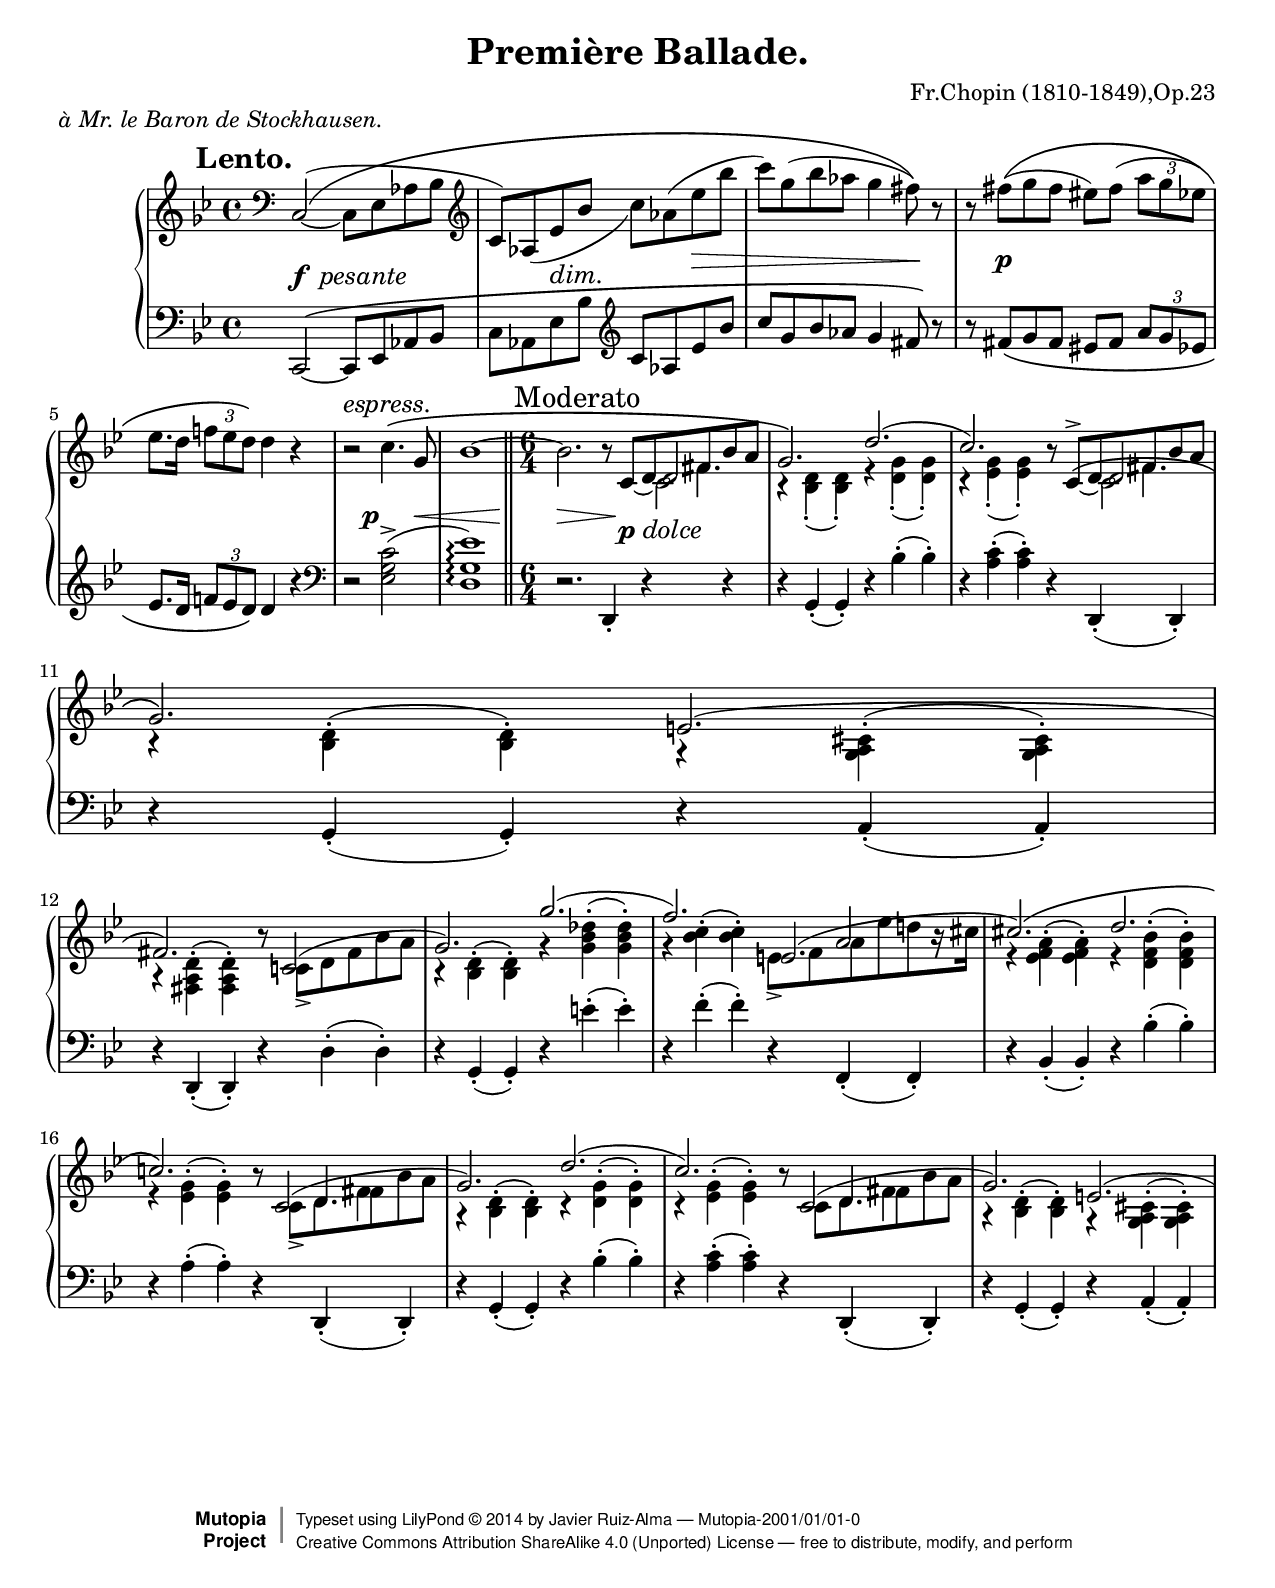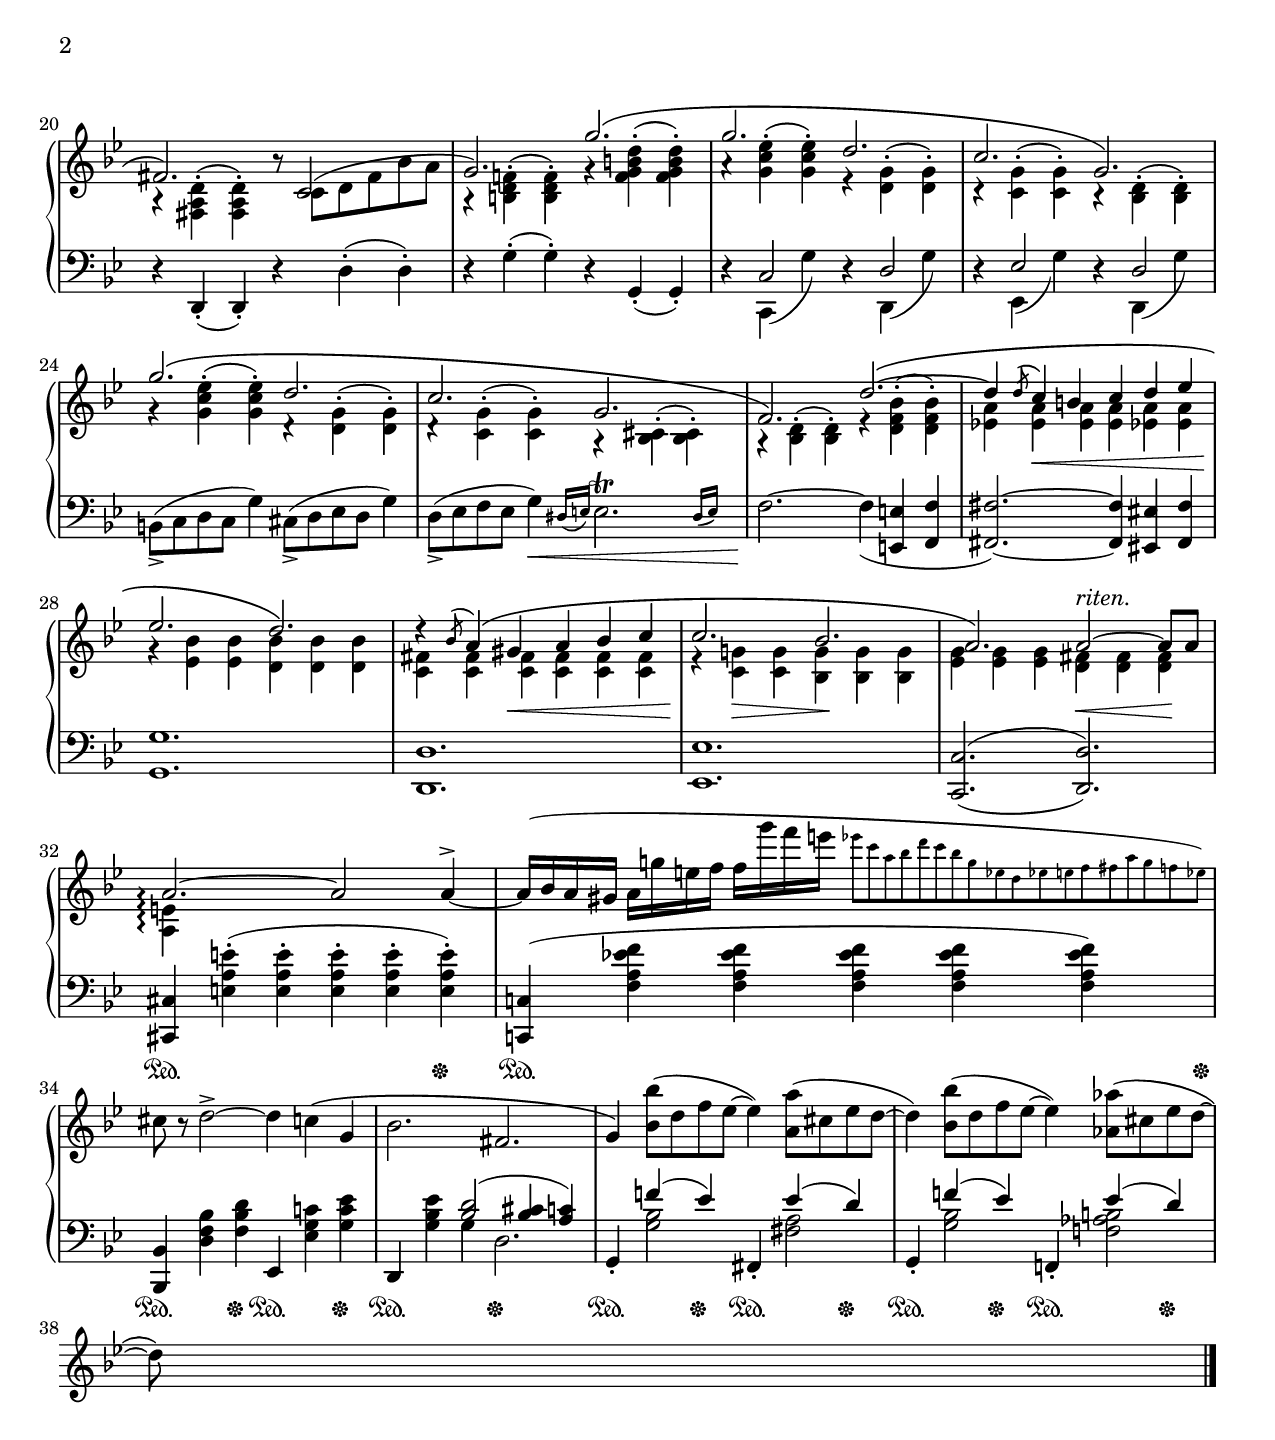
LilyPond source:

%%--------------------------------------------------------------------
% The Mutopia Project
% LilyPond template for keyboard solo piece
%%--------------------------------------------------------------------

\version "2.18.2"

#(set-default-paper-size "letter")
#(set-global-staff-size 20)

\paper {
    top-margin = 8\mm                              %-minimum top-margin: 8mm
    top-markup-spacing.basic-distance = #5         %-dist. from bottom of top margin to the first markup/title
    markup-system-spacing.basic-distance = #6      %-dist. from header/title to first system
    top-system-spacing.basic-distance = #12        %-dist. from top margin to system in pages with no titles
    last-bottom-spacing.basic-distance = #11       %-pads music from copyright block
    ragged-bottom = ##t
    ragged-last-bottom = ##t
}

\header {
    title = "Première Ballade."
    composer = "Fr.Chopin (1810-1849),Op.23"
    piece = \markup \italic "à Mr. le Baron de Stockhausen."
    date = "1836"
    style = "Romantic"
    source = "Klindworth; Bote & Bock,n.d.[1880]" % "Mikuli; Schirmer, 1894"

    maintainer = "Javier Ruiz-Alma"
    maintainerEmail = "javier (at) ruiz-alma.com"
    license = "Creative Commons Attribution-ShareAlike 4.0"

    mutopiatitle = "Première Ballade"
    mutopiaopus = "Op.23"
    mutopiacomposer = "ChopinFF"
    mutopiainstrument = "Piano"

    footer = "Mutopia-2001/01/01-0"
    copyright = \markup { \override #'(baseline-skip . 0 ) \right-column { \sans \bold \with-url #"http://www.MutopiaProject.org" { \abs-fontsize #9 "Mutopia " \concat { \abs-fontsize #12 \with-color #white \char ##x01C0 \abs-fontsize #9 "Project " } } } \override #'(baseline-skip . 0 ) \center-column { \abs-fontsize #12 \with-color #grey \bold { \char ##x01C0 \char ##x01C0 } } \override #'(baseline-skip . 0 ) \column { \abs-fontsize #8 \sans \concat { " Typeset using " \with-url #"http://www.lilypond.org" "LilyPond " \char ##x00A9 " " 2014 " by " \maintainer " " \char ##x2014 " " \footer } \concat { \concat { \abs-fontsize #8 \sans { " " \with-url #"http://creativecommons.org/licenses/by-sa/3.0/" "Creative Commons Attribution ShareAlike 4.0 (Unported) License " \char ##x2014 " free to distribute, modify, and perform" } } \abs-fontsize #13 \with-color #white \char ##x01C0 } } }
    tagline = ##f
}

%--------Definitions
\version "2.18.2"

%--------Definitions for Chopin Ballade 1
staffUp = \change Staff = "upper"
staffDown = \change Staff = "lower"
mBreak = { \break }



global = {
  \key g \minor
}


hideF = \tweak #'stencil ##f \f
hideP = \tweak #'stencil ##f \p
hideMF = \tweak #'stencil ##f \mf

tempoLargo = \tempo 4 = 55
tempoMod = \tempo 4 = 75
tempoAgitato = \tempo 4 = 80
hideTempo = \set Score.tempoHideNote = ##t
lentoLegend = \markup \huge \right-align \bold \raise #1.5 "Lento."
moderatoLegend = \markup \center-align \huge "     Moderato"
riten = \markup { \italic "riten." }
fPesante = \markup \concat { \dynamic "f" \italic \larger "  pesante" }
pDolce = \markup \concat { \dynamic "p" \italic \larger " dolce" }
dimTxt = \markup \italic \larger "dim."
espressTxt = \markup \italic \larger "espress."

setRestDirDown = \override Rest #'direction = #down
setRestDirUp = \override Rest #'direction = #up
doubleSlursOn = \set doubleSlurs = ##t
doubleSlursOff = \set doubleSlurs = ##f
connectArpeggio = \set Staff.connectArpeggios = ##t
hairpinToBarline = \once \override Hairpin.to-barline = ##t

cadenzaSizeOn = {
  \override NoteHead.font-size = #-4
  \override Accidental.font-size = #-4
  \override AccidentalCautionary.font-size = #-4
  \override Beam.beam-thickness = #0.28
}
cadenzaSizeOff = {
  \revert NoteHead.font-size
  \revert Accidental.font-size
  \revert AccidentalCautionary.font-size
  \revert Beam.beam-thickness
}


alignBeamOne = \once \override Beam.positions = #'(-1.2 . -1.2)

moveNoteOne = \once \override NoteColumn #'force-hshift = #-0.55

halfNotehead = {
  \once \override NoteHead.stencil = #ly:text-interface::print
  \once \override NoteHead.text = \markup \musicglyph #"noteheads.s2"
}

%---------Pavel's snippet from LSR to change clef at beginning of staff
% Append markup in the text property to the grob
#(define (append-markup grob old-stencil)
  (ly:stencil-combine-at-edge
    old-stencil X RIGHT (ly:text-interface::print grob)))

trebleToBass = {
  \clef bass
  % Fake staff clef appearance
  \once \override Staff.Clef.glyph-name = #"clefs.G"
  \once \override Staff.Clef.Y-offset = #-1
  % Append change clef to the time signature
  \once \override Staff.TimeSignature.text = \markup {
    \hspace #1.2
    \raise #1
    \musicglyph #"clefs.F_change"
  }
  \once \override Staff.TimeSignature.stencil = #(lambda (grob)
    (append-markup grob (ly:time-signature::print grob)))
}

%{
ten = \tenuto

hidePP = \tweak #'stencil ##f \pp


piuPP = \markup { \right-align \concat { \italic \bold "più " \dynamic pp } }
piuP = \markup { \left-align \concat { \italic \bold "più " \dynamic p } }

breatheFermata = {
  \once \override BreathingSign.text = \markup {
  \combine
  \musicglyph #"scripts.rcomma"
  \raise #1
  \musicglyph #"scripts.ufermata"
  }
  \breathe
}
shiftNoteRight = \override NoteColumn.force-hshift = #1.3
shiftNoteRightTwo = \override NoteColumn.force-hshift = #0.5
shiftNoteLeft = \override NoteColumn.force-hshift = #-1.0
shiftNoteNone = \revert NoteColumn.force-hshift
pushDynLeft = \once \override DynamicText.extra-offset = #'( -0.5 . 0 )
moveDynOne = \once \override DynamicText.extra-offset = #'( -2.0 . -2.8 )
moveDynTwo = \once \override Hairpin.extra-offset = #'( 1.6 . -1.5 )
moveDynTre = \once \override Hairpin.extra-offset = #'( 0 . -1 )
moveDynQtr = \once \override Hairpin.extra-offset = #'( 0 . 0.8 )
moveDynCin = \once \override DynamicText.extra-offset = #'( 0 . 0.8 )
moveDynSix = \once \override TextScript.extra-offset = #'( -0.5 . 3 )
moveDynSep = \once \override DynamicText.extra-offset = #'( -2.5 . 2.5 )
moveDynOct = \once \override DynamicText.extra-offset = #'( -3.2 . 3.5 )
moveDynNov = \once \override DynamicText.extra-offset = #'( 0.6 . 1.4 )
moveDynTen = \once \override DynamicText.extra-offset = #'( 0 . -2.4 )
moveDynEle = \once \override DynamicText.extra-offset = #'( -1.5 . -2.5 )
moveDynTwe = \once \override Hairpin.rotation = #'(9 0.5 0)
moveDynThi = \once \override TextScript.extra-offset = #'( -0.7 . -4 )
moveDynFou = \once \override DynamicText.extra-offset = #'( -2.5 . -3.8 )
moveDynFif = \once \override DynamicText.extra-offset = #'( -4.8 . -4.7 )
moveDynSixt = \once \override Hairpin.extra-offset = #'( -3 . 0 )
moveDynSevt = \once \override Hairpin.extra-offset = #'( 0 . -0.6 )
moveDynEigt = \once \override DynamicText.extra-offset = #'( 0 . -0.6 )
openHairpin = \once \override Hairpin.height = #1
lengthenHairpin = \once \override Hairpin.minimum-length = #8
brokenHairpin = {
  \override Hairpin.to-barline = ##f
  \override Hairpin.after-line-breaking = ##t
}
spacerOne = { \hideNotes \shiftOff a,,8 \unHideNotes }
timeSigParenth = \once \override Staff.TimeSignature.stencil = #(lambda (grob) (parenthesize-stencil 
      (ly:time-signature::print grob) 0.1 0.4 0.4 0.1 ))
timeSigShowBeg = {
  \once \override Staff.TimeSignature #'break-visibility = #begin-of-line-visible
  \set Staff.explicitKeySignatureVisibility = #begin-of-line-visible 
}

shapeSlurOne = \shape #'((0 . 0) (0 . 0) (0 . 0) (-0.5 . 0)) Slur
shapeSlurTwo = \shape #'((-1.0 . 1.3) (0 . 1.0) (0 . 0.1) (-0.9 . 0.2)) Slur
shapeSlurTre = \shape #'((1.0 . -0.8) (2 . -6.0) (-1 . 0.8) (0 . 1.2)) PhrasingSlur
shapeSlurQtr = \shape #'((0.6 . 2) (2 . -1.5) (0 . 0) (0 . 0)) Slur
shapeSlurCin = \shape #'((-0.5 . 0) (3 . 2) (-2 . 2) (-0.5 . -1.6)) PhrasingSlur
shapeSlurSix = \shape #'(
               ((0.4 . -1.6) (3 . 0.4) (0 . 0) (0 . 0))
               ((0 . -0.4) (0 . -0.2) (0 . -0.4) (-0.5 . -1.2))
               ) PhrasingSlur
shapeSlurSep = \shape #'((0.5 . 2) (1 . 0.5) (0 . 0) (0 . 0)) Slur
shapeSlurOct = \shape #'((0 . 0) (1 . -0.8) (-1 . -1) (-0.5 . -1)) Slur
shapeSlurNov = \shape #'((0.4 . 2) (1 . 2.2) (0 . 2.2) (-0.7 . 2.7)) Slur
shapeSlurEle = \shape #'((0.5 . 1) (0 . 0.3) (0 . 0.3) (-0.5 . 1)) Slur
shapeSlurTwe = \shape #'((0 . 0) (0 . 0) (0 . 0) (2 . 0)) Slur
shapeSlurThi = \shape #'((0 . 0) (0 . 0) (-0.5 . 0.6) (0 . -0.8)) PhrasingSlur
shapeSlurFou = \shape #'((0.5 . -1.8) (1 . -0.5) (-1 . -0.4) (-0.5 . -1.8)) PhrasingSlur
shapeSlurFif = \shape #'(
               ((0.7 . -0.9) (3 . 1.2) (-1 . 1.2) (-0.5 . 0))
               ((0 . 0) (2 . 1.3) (-1 . 1.3) (-0.5 . 0.5))
               ) PhrasingSlur
shapeSlurSixt = \shape #'((0.8 . -1.8) (4 . 2) (-7 . 2) (-0.5 . -2.5)) PhrasingSlur
shapeSlurSevt = \shape #'((0 . -0.5) (2 . 2) (-3 . 0.5) (-0.5 . 0)) PhrasingSlur
shapeSlurEigt = \shape #'((0.5 . 2.8) (0 . 2) (0 . 1.3) (0 . 1)) Slur
shapeSlurNint = \shape #'((1.0 . 2.1) (1 . 1.3) (-1 . 0.3) (-1.5 . 0.8)) PhrasingSlur
shapeSlurTwen = \shape #'((1.0 . 1.1) (1.5 . 0.4) (-1 . 0.0) (-0.5 . 0.3)) PhrasingSlur
shapeSlurTwUn = \shape #'((0 . 0.4) (0 . 0.3) (0 . 0) (-0.5 . 0)) Slur

alignBeamOne = \once \override Beam.damping = #4
alignBeamTwo = \once \override Beam.positions = #'(0.3 . 0.7)
alignBeamTre = \once \override Beam.positions = #'(1.0 . 2.0)
alignBeamQtr = \once \override Beam.positions = #'(-5.5 . -6.6)
alignBeamCin = \override Beam.positions = #'(2.2 . 2.6)
alignBeamSix = \once \override Beam.positions = #'(5.7 . 8)
alignBeamRev = \revert Beam.positions

moveNoteOne = \once \override NoteColumn #'force-hshift = #-1.9
moveNoteTwo = \once \override NoteColumn #'force-hshift = #1
moveNoteTre = \once \override NoteColumn #'force-hshift = #-0.7

moveScriptOne = \once \override TextScript.extra-offset = #'( -2.5 . -2.8 )

preBrokenBeam = {
  \override Beam.layer = #0
  \override Stem.layer = #3
  \override Accidental.layer = #3
  \override NoteHead.layer = #15
  \override StaffSymbol.layer = #3
  \override TextScript.layer = #1
}
preBrokenBeamOne = { 
  \once \override TextScript.staff-padding = #0
  \once \override TextScript.vertical-skylines = #'()
  \once \override TextScript.extra-offset = #'( -1 . 3.3 )
}
preBrokenBeamTwo = { 
  \once \override TextScript.staff-padding = #0
  \once \override TextScript.vertical-skylines = #'()
  \once \override TextScript.extra-offset = #'( -1 . 4.2 )
}
preBrokenBeamTre = { 
  \once \override TextScript.staff-padding = #0
  \once \override TextScript.vertical-skylines = #'()
  \once \override TextScript.extra-offset = #'( -0.9 . 4.8 )
}
postBrokenBeam = {
  \revert Beam.layer
  \revert Stem.layer
  \revert NoteHead.layer
  \revert StaffSymbol.layer
  \revert TextScript.layer
}
breakBeamOne = \markup {
                   \with-dimensions #'(2 . 7) #'(0 . 0)
                   \with-color #white
                   \filled-box #'(5.0 . 9.0) #'(1.0 . 1.8) #0
}
breakBeamTwo = \markup {
                   \with-dimensions #'(2 . 7) #'(0 . 0)
                   \with-color #white
                   \filled-box #'(5.2 . 8.4) #'(1.0 . 1.8) #0
}
breakBeamTre = \markup {
                   \with-dimensions #'(2 . 7) #'(0 . 0)
                   \with-color #white
                   \filled-box #'(5.2 . 8.4) #'(1.05 . 1.9) #0
}
breakBeamQtr = \markup {
                   \with-dimensions #'(2 . 7) #'(0 . 0)
                   \with-color #white
                   \filled-box #'(5.3 . 8.6) #'(0.5 . 1.2) #0
}
breakBeamCin = \markup {
                   \with-dimensions #'(2 . 7) #'(0 . 0)
                   \with-color #white
                   \filled-box #'(5.0 . 8.3) #'(0.5 . 1.2) #0
}
breakBeamSix = \markup {
                   \with-dimensions #'(2 . 7) #'(0 . 0)
                   \with-color #white
                   \filled-box #'(5.2 . 8.2) #'(0.5 . 1.2) #0
}
breakBeamSep = \markup {
                   \with-dimensions #'(2 . 7) #'(0 . 0)
                   \with-color #white
                   \filled-box #'(5.2 . 8.5) #'(0.5 . 1.2) #0
}
legendOne = \markup { \center-align \smaller "doux et soutenu" }
legendTwo = \markup { \center-align \italic \smaller "doux mais en dehors" }

ignoreClashOnce = \once \override NoteColumn.ignore-collision = ##t


%}


%------------Music

cadenzaOne = { 
  \stemDown \cadenzaSizeOn \alignBeamOne
  \scaleDurations 1/3 {
    ees8[ c a bes d c bes g ees d ees! e f fis a g f! ees]) 
  } \cadenzaSizeOff
}

upperOne =  \relative c {
  \setRestDirUp
  \time 4/4 \tempoLargo \hideTempo
  \trebleToBass
  \stemNeutral
  c2-\hideF(\(_~^\lentoLegend c8 ees aes bes              | %1
  \clef treble
  c8) aes_( ees' bes'  c) aes( ees' bes' | % 2
  c8) g( bes aes  g4 fis8)\) b,8\rest  | % 3
  b8\rest fis'(^\(-\hideP g fis  eis) fis( \times 2/3 { a g ees) }     | % 4
   \mBreak
  ees8. d16 \times 2/3 { f!8 ees d\) } d4 b\rest  | % 5
  \stemNeutral b2\rest^\espressTxt c4.\( g8    | % 6
  bes1~                     | % 7
   \time 6/4 \tempoMod
  bes2.^\moderatoLegend b8\rest \stemDown \hideNotes c,8_~ \unHideNotes c2-\hideMF    | % 8
  \stemUp g'2.\) d'(        | %9
  c2.) b8\rest \stemDown \hideNotes c,8\(_~ \unHideNotes c2 | %10
   \mBreak
  \stemUp g'2.\) e(         | %11
   \mBreak
  fis2.) b8\rest c,!2( s8   | %12
  g'2.) g'(                 | %13
  f2.) e,(                  | %14
  cis'2.)\( d               | %15
   \mBreak
  c!2.\) b8\rest c,2( s8    | %16
  g'2.) d'(                 | %17
  c2.) b8\rest c,2( s8      | %18
  g'2.) e(                  | %19
   \mBreak
  fis2.) b8\rest c,2( s8    | %20
  g'2.) g'\(                | %21
  g2. d                     | %22
  c2. g\)                   | %23
   \mBreak
  g'2.\( d                  | %24
  c2. g                     | %25
  f2.\) d'~\(               | %26
  d4 \acciaccatura  { d8 } c4 b c d ees  | %27
   \mBreak
  ees2. d\)                              | %28
  d4\rest \acciaccatura { bes8 } a4\( gis a bes c | %29
  c2. bes                                | %30
  a2.\) a2^\riten~ a8 a                  | %31
   \mBreak
  a2.\arpeggio ~ a2 a4->_~                         | %32
  a16( bes a gis \stemDown a g'! e f  f g'f e \cadenzaOne | %33
   \mBreak \stemNeutral
  cis8 b8\rest d2->~ d4 c\( g   | %34
  bes2. fis                     | %35
  g4\) <bes'bes,>8( d,f ees~ ees4) <a a,>8( cis,ees d~ | %36
  d4) <bes'bes,>8( d,f ees~ ees4) <aes aes,>8( cis,ees d ~ | %37
   \mBreak
  d)
  \bar "|."
%}
}

upperTwo =  \relative c' {
  \time 4/4
  \repeat unfold 7 { s1 | }      % 1-7
  \time 6/4
  %\mergeDifferentlyHeadedOn
  s2. s8 \stemUp c8-\hideP d fis bes a \stemDown   | % 8
  b,4\rest <d bes>-.( <d bes>-.) e\rest <g d>-.( <g d>-.) | % 9
  c,4\rest <g' ees>-.( <g ees>-.) s8 \stemUp c,8^> d fis bes a \stemDown   | %10
  b,4\rest <d bes>^.^( <d bes>^.) g,\rest <cis a g>^.^( <cis a g>^.)  | %11
  a4\rest <d a fis>^.^( <d a fis>^.) s8 c!_> d fis bes a  | %12
  b,4\rest <d bes>^.^( <d bes>^.) g\rest <des'bes g>^.^( <des bes g>^.)  | %13
  g,4\rest <bes c>^.^( <bes c>^.) e,8_>[ f a ees' d! b16\rest cis]  | %14
  e,4\rest <a f ees>^.^( <a f ees>^.) e\rest <bes' f d>^.^( <bes f d>^.)   | %15
  e,4\rest <g ees>^.^( <g ees>^.) s8 c,_> d fis bes a       | %16
  a,4\rest <d bes>^.^( <d bes>^.) c\rest <g'd>^.^(<g d>^.)    | %17
  c,4\rest <g'ees>^.^(<g ees>^.) s8 c, d fis bes a          | %18
  a,4\rest <d bes>^.^(<d bes>^.) g,\rest <cis a g>^.^(<cis a g>^.)  | %19
   \mBreak
  a4\rest <d a fis>^.^( <d a fis>^.) s8 c d fis bes a  | %20
  a,4\rest <f'!d b>4^.^( <f d b>^.) g\rest <d'b g f>^.^( <d b g f>^.)  | %21
  a4\rest <ees'c g>^.^( <ees c g>^.) e,\rest <g d>^.^( <g d>^.)   | %22
  c,4\rest <g'c,>^.^( <g c,>^.) b,\rest <d bes>^.^( <d bes>^.)   | %23
   \mBreak
  g4\rest <ees'c g>^.^( <ees c g>^.) d,\rest <g d>^.^( <g d>^.)   | %24
  d4\rest <g c,>^.^( <g c,>^.) a,\rest <cis bes>^.^( <cis bes>^.)  | %25
  a4\rest <d bes>^.^( <d bes>^.) e\rest <bes'f d>^.^( <bes f d>^.)  | %26
  <a ees!>4 <a ees> <a ees> <a ees> <a ees!> <a ees>  | %27
   \mBreak
  g\rest <bes ees,> <bes ees,> <bes d,> <bes d,> <bes d,>  | %28
  <fis c> <fis c> <fis c> <fis c> <fis c> <fis c>     | %29
  e\rest <g!c,> <g c,> <g bes,> <g bes,> <g bes,>     | %30
  <g ees> <g ees> <g ees> <fis d> <fis d> <fis d>     | %31
   \mBreak
  <e a,>4\arpeggio s1 s4                              | %32
  s1.                                                 | %33
}

upperTre = \relative c' {
  \time 4/4
  \repeat unfold 7 { s1 | } \time 6/4     % 1-7
  %\mergeDifferentlyHeadedOn
  \stemUp
  s1 d2-\hideP                       | % 8
  s1.                                | % 9
  s1 d2                              | %10
  \repeat unfold 3 { s1. | }         | %11-13
  s1 a'2                       | %14
  s1.                          | %15
  s1 d,4. s8                 | %16
  s1.                       | %17
  s1 d4. s8                  | %18
  s1.                     | %19
 %} 
}
upperQtr = \relative c' {
 
  \time 4/4
  \repeat unfold 7 { s1 | }     % 1-7
  \time 6/4 \mergeDifferentlyDottedOn \stemDown
  s1 s8 fis4.-\hideP                   | % 8
  s1.                                  | % 9
  s1 s8 fis4.                          | %10
  \repeat unfold 5 { s1. | }    % 11-15
  s1 s8 fis4 s8                | %16
  s1.                     | %17
  s1 s8 fis4 s8            | %18
  %}
}

upperStaff =  <<{ \upperOne  } \\ { \upperTwo } \\ {  \upperTre } \\ {  \upperQtr }  >>

lowerOne = \relative c, {
  \time 4/4
  \setRestDirDown
  c2-\hideF\(_~ c8 ees aes bes    | % 1
  c8 aes ees' bes' \clef treble  c aes ees' bes' | % 2
  c8 g bes aes  g4 fis8\) b8\rest    | % 3
  b8\rest fis8_\(-\hideP g fis  eis fis \times 2/3 { a g ees }  | % 4
  ees8. d16 \times 2/3 { f!8 ees d\) } d4 \staffDown b'\rest | %5
  \clef bass
  d,,2\rest <c' g ees>2(^>  | % 6
  <ees g,d>1\arpeggio)   | % 7
   \bar "||" \time 6/4
   \stemNeutral
  d,2.\rest d,4-. d'\rest d\rest   | % 8
  d4\rest g,_._( g_.) d'\rest bes'-.( bes-.)  | % 9
  d,4\rest <c'a>-.( <c a>-.) d,\rest d,_._( d_.)  | % 10
  d'4\rest g,_._( g_.) d'\rest a_._( a_.)    | %11
  d4\rest d,-.( d_.) d'\rest d-.( d-.)    | %12
  d4\rest g,_._( g_.) d'\rest e'-.( e-.)    | %13
  d,4\rest f'-.( f-.) d,\rest f,_._( f_.)   | %14
  d'4\rest bes-.( bes-.) d\rest bes'-.( bes-.)  | %15
  d,4\rest a'^.^( a^.) d,\rest d,-.( d-.)       | %16
  d'4\rest g,-.( g-.) d'\rest bes'-.( bes-.)    | %17
  d,4\rest <c'a>-.( <c a>-.) d,\rest d,-.( d-.) | %18
  d'4\rest g,-.( g-.) d'\rest a-.( a-.)         | %19
   \mBreak
  d4\rest d,-.( d_.) d'\rest d-.( d-.)         | %20
  d4\rest g-.( g-.) d\rest g,-.( g-.)          | %21
  d'4\rest \stemUp c2 d4\rest d2         | %22
  d4\rest ees2 d4\rest d2              | %23
   \mBreak \stemDown
  b8_>( c d c g'4)  cis,8_>( d ees d g4)   | %24
  d8_>( ees f ees g4)_\< \stemUp \grace { dis16_([ e]) } \stemDown \afterGrace e2.\trill { dis16[_( e]) } | %25
  f2.\!~ f4_( \stemUp <e e,> <f f,>                 | %26
  <fis fis,>2.)~ <fis fis,>4 <eis eis,> <fis fis,>  | %27
   \mBreak
  <g g,>1.                                          | %28
  <d d,>1.                                          | %29
  <ees ees,>1.                                      | %30
  \doubleSlursOn <c c,>2.( <d d,>)                  | %31
   \mBreak
  <cis cis,>4 \stemNeutral \doubleSlursOff <e' a, e>-.( <e a, e>-. <e a, e>-. <e a, e>-. <e a, e>-.) | %32
  <c,!c,!>4( <f'ees!a,f> <f ees a,f> <f ees a,f> <f ees a,f> <f ees a,f>)      | %33
   \mBreak
  <bes,,bes,>4 <bes'f d> <d bes f> ees,,<c''!g ees><ees c g>  | %34
  d,,4 <ees''bes g> g, d2.                          | %35
  g,4_. <bes'g>2 fis,4_. <a'fis>2                   | %36
  g,4_. <bes'g>2 f,!4_. <b'aes f!>2                 | %37
}

lowerTwo = \relative c {
  \time 4/4
  \repeat unfold 7 { s1 | }      % 1-7
  \time 6/4
  \repeat unfold 14 { s1. | }   %8-21
  \stemDown s4 c,_( g'') s d,_( g')    | %22
  s4 ees,4_( g') s d,_( g')            | %23
  \repeat unfold 11 { s1. | }          | %24-34
  \stemUp
  s4^( s <d'bes>2 <cis bes>4 <c a>)    | %35
  s4 f!^( ees) s ees^( d)              | %36
  s4 f!^( ees) s ees^( d)              | %37
}

lowerStaff = <<
  \new Voice = "5" { \lowerOne }             
  \new Voice = "6" { \lowerTwo } 
>>

dynamics = {
  s4-\fPesante s8 s8 s2                               | % 1
  s4 s2-\dimTxt s4\>                                  | % 2
  s2. s4\!                                            | % 3
  s8 s8\p s2.                                         | % 4
  s1                                                  | % 5
  s4. s8\p s4. s8\<                                   | % 6
  s2. s8 s8\!                                         | % 7
  s2.\> s8\! s2-\pDolce s8
  \repeat unfold 18 { s1. | }                         | % 9-26
  s4 s1\< s4                                          | %27
  s1.\!                                               | %28
  s2 s1\<                                             | %29
  s4\! s4\> s4 s2.\!                                  | %30
  s2. s2\< s16 s8.\!                                  | %31

}

pedal = {
 \repeat unfold 7 { s1 | }                              %1-7
 \repeat unfold 24 { s1. | }                            %8-31
 s4\sustainOn s1 s4\sustainOff                        | %32
 s4\sustainOn s1 s8 s16. s32\sustainOff               | %33
 s4\sustainOn s s\sustainOff s\sustainOn s s\sustainOff | %34
 s4\sustainOn s2 s4\sustainOff s2                       | %35
 s2\sustainOn s4\sustainOff s2\sustainOn s4\sustainOff         | %36
 s2\sustainOn s4\sustainOff s2\sustainOn s4\sustainOff| %37
}

%-------Typeset music 
\score {
    %\removeWithTag #'played
    \new PianoStaff <<
        \set PianoStaff.midiInstrument = "acoustic grand"
        \new Staff = "upper" \with { \consists "Span_arpeggio_engraver" }
           { \clef treble \global \connectArpeggio \upperStaff }
        \new Dynamics = "dyns" { \dynamics }
        \new Staff = "lower" { \clef bass \global \lowerStaff }
        \new Dynamics = "ped" { \pedal }
    >>
    \layout{ 
     %{ \context {
        \PianoStaff
        \consists #Span_stem_engraver
      }%}
    } 
}
%-------generate Midi
\score {
    %\removeWithTag #'printed
    \context PianoStaff <<
        \set PianoStaff.midiInstrument = "acoustic grand"
        \new Staff = "upper" { \clef treble \global \upperStaff }
        \new Dynamics = "dyns" { \dynamics }
        \new Staff = "lower" { \clef bass \global \lowerStaff }
        \new Dynamics = "ped" { \pedal }
    >>
    \midi  { }
}